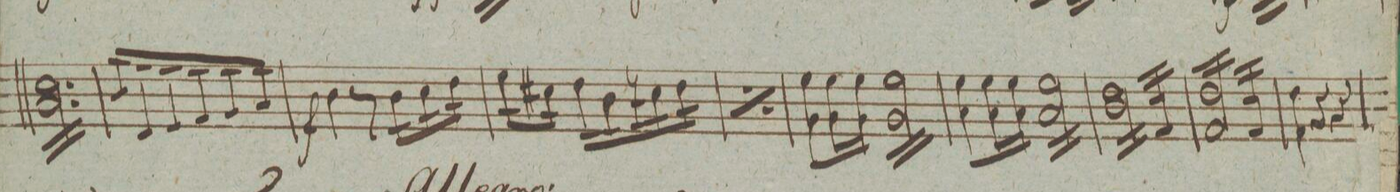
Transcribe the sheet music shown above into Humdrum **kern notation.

**kern	**dynam
*I"Alto Viola.	*
*clefC3	*
*k[]	*
*M3/4	*
*tremolo	*
16d 16B\LL	.
16d 16B\	.
16d 16B\	.
16d 16B\	.
16d 16B\	.
16d 16B\	.
16d 16B\	.
16d 16B\	.
16d 16B\	.
16d 16B\	.
16d 16B\	.
16d 16B\JJ	.
=88	=88
16c/LL	.
16c/	.
16E/	.
16E/	.
16F/	.
16F/	.
16G/	.
16G/	.
16A/	.
16A/	.
16B/	.
16B/JJ	.
*Xtremolo	*
=89	=89
4c\	f
8r	.
*tremolo	*
16c\LL	.
16c\	.
16d\	.
16d\	.
16e\	.
16e\JJ	.
=90	=90
16f\LL	.
16f\	.
16d#X\	.
16d#X\JJ	.
16e\LL	.
16e\	.
16c\	.
16c\	.
16dn\	.
16dn\	.
16e\	.
16e\JJ	.
=91	=91
*rep	*
16f\LL	.
16f\	.
16d#X\	.
16d#X\JJ	.
16e\LL	.
16e\	.
16c\	.
16c\	.
16dn\	.
16dn\	.
16e\	.
16e\JJ	.
*Xrep	*
*Xtremolo	*
=92	=92
8fL 8A\	.
16fL 16A\	.
16fJJ 16A\	.
*tremolo	*
16f 16A\LL	.
16f 16A\	.
16f 16A\	.
16f 16A\	.
16f 16A\	.
16f 16A\	.
16f 16A\	.
16f 16A\JJ	.
*Xtremolo	*
=93	=93
8fL 8B\	.
16fL 16B\	.
16fJJ 16B\	.
*tremolo	*
16f 16B\LL	.
16f 16B\	.
16f 16B\	.
16f 16B\	.
16f 16B\	.
16f 16B\	.
16f 16B\	.
16f 16B\JJ	.
=94	=94
16e 16c\LL	.
16e 16c\	.
16e 16c\	.
16e 16c\	.
16e 16c\	.
16e 16c\	.
16e 16c\	.
16e 16c\JJ	.
16d 16G/LL	.
16d 16G/	.
16d 16G/	.
16d 16G/JJ	.
=95	=95
16e 16G/LL	.
16e 16G/	.
16e 16G/	.
16e 16G/	.
16e 16G/	.
16e 16G/	.
16e 16G/	.
16e 16G/JJ	.
16d 16G/LL	.
16d 16G/	.
16d 16G/	.
16d 16G/JJ	.
*Xtremolo	*
=96	=96
4e 4G\	.
4r	.
4r	.
=97	=97
*-	*-
